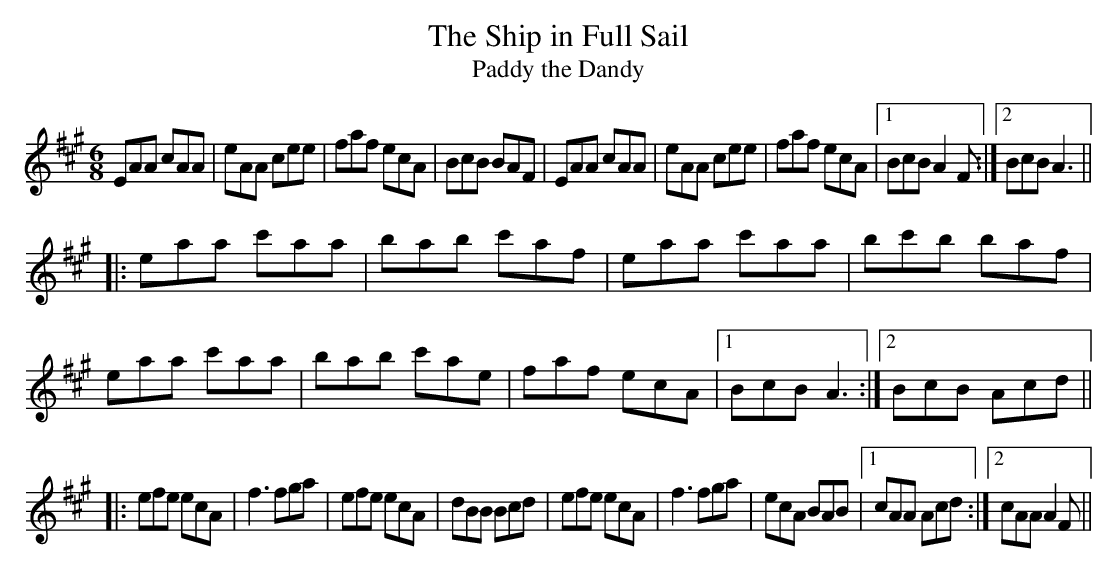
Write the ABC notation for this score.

X:1
T:Ship in Full Sail, The
T:Paddy the Dandy
M:6/8
K:A
EAA cAA|eAA cee|faf ecA|BcB BAF|EAA cAA|eAA cee|faf ecA|1 BcB A2F:|2 BcB A3||
|:eaa c'aa|bab c'af|eaa c'aa|bc'b baf|eaa c'aa|bab c'ae|faf ecA|1 BcB A3:|2 BcB Acd||
|:efe ecA|f3 fga|efe ecA|dBB Bcd|efe ecA|f3 fga|ecA BAB|1 cAA Acd:|2 cAA A2F||
